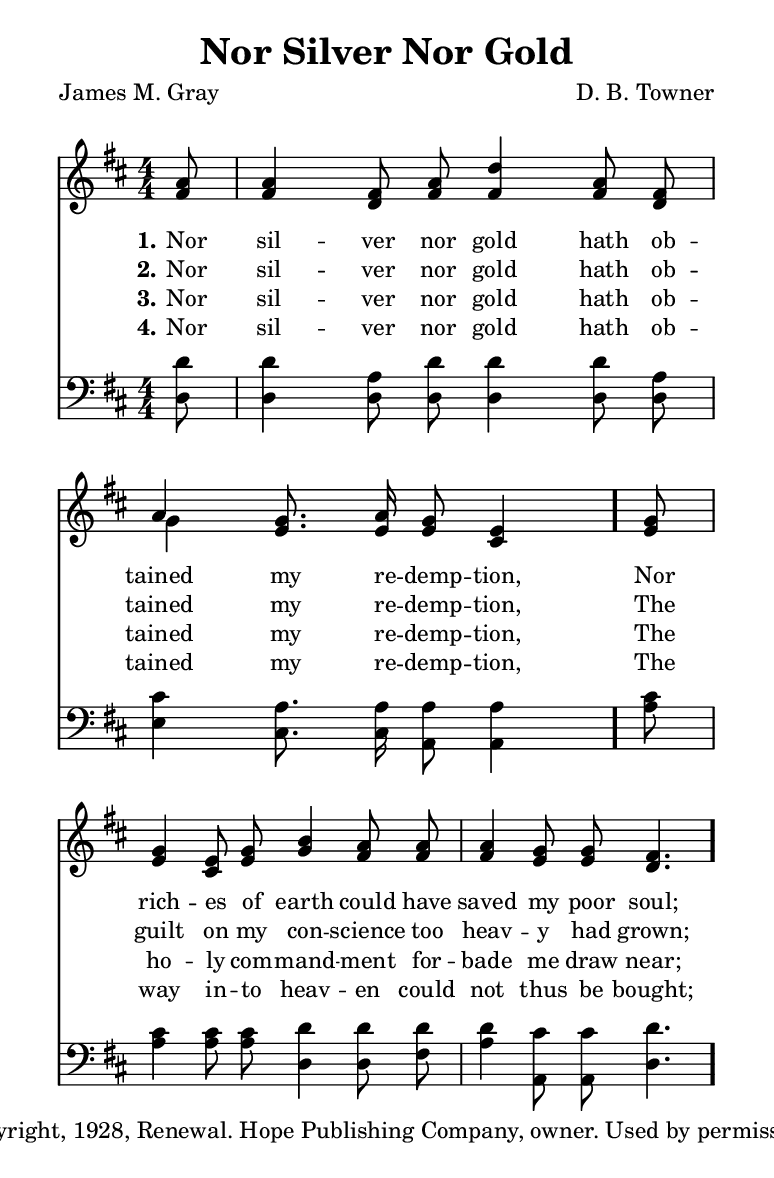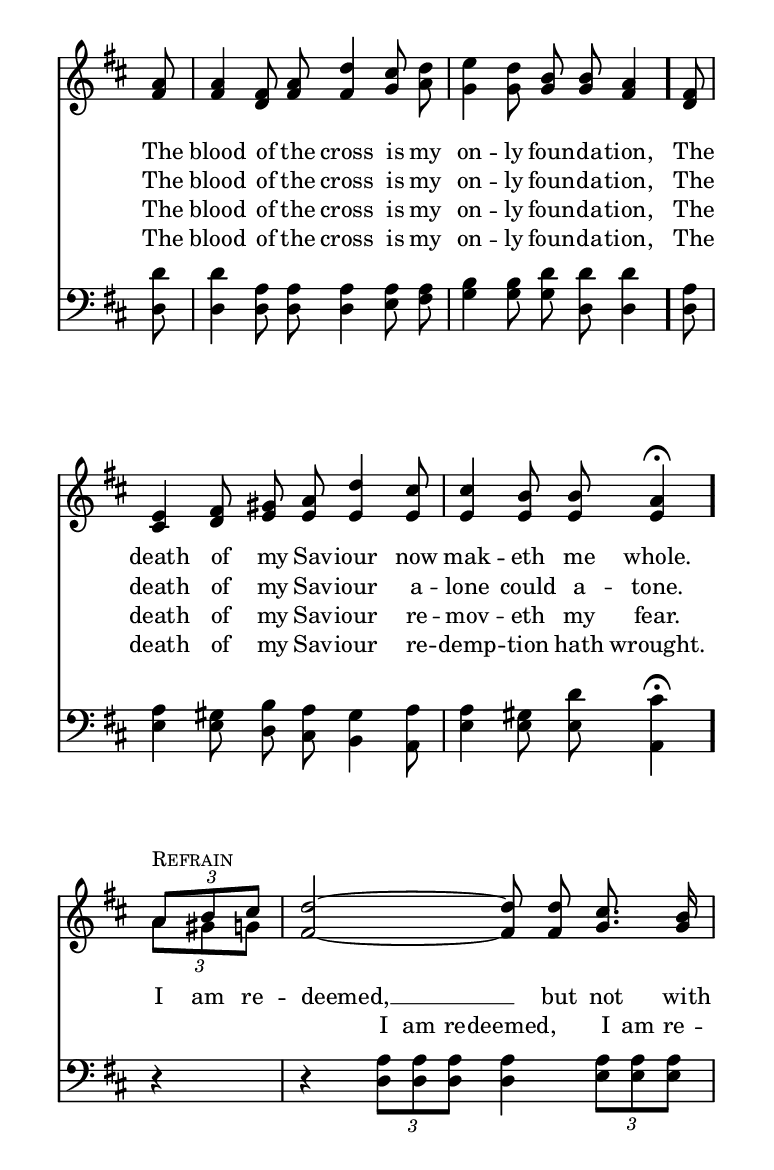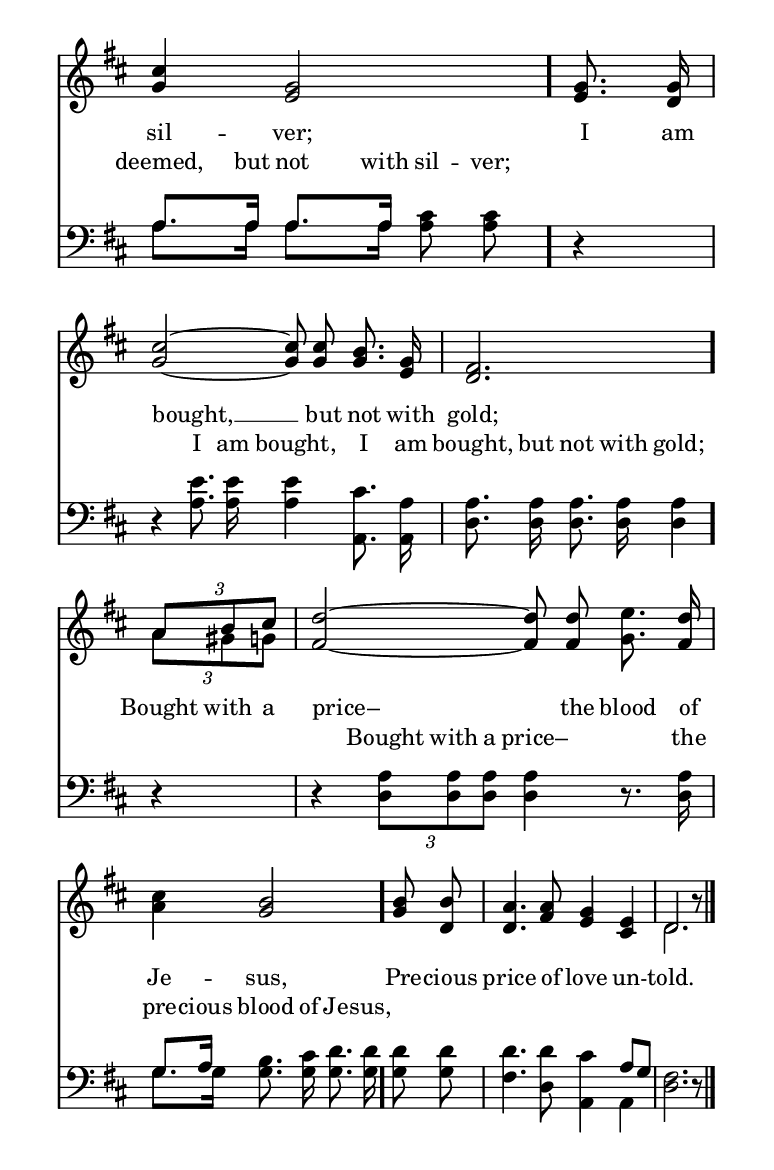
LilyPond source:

\include "common/global.ily"
\paper {
  \include "common/paper.ily"
  ragged-last-bottom = ##t
  page-count = #(cond (is-eogsized 2) (#t #f))
  system-count = #(cond (is-eogsized 6) (#t #f)) % original has 7
  systems-per-page = #(cond (is-eogsized 4) (#t #f))
}

\header{
  hymnnumber = "177"
  title = "Nor Silver Nor Gold"
  tunename = ""
  meter = ""
  poet = "James M. Gray"
  composer = "D. B. Towner"
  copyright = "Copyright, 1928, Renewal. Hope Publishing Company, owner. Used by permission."
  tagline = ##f
}

ta = { \tempo 4=80 }
tb = { \tempo 4=40 }

global = {
  \include "common/overrides.ily"
  \override Staff.TimeSignature.style = #'numbered
  \time 4/4
  \override Score.MetronomeMark.transparent = ##t % hide all fermata changes too
  \ta
  \key d \major
  \partial 8
  \autoBeamOff
}

patternA = { c8 | c4 c8 c c4 c8 c | c4 c8. c16 c8 c4 }
patternB = { c8 | c4 c8 c c4 c8 c | c4 c8 c c4. }
patternC = { c8 | c4 c8 c c4 c8 c | c4 c8 c c c4 }
patternD = { c8 | c4 c8 c c c4 c8 | c4 c8 c c4 }

notesSoprano = {
\global
\relative c'' {

  a8 | a4 fis8 a d4 a8 fis | a4 g8. a16 g8 e4
  g8 | g4 e8 g b4 a8 a | a4 g8 g fis4.
  a8 | a4 fis8 a d4 cis8 d | e4 d8 b b a4
  fis8 | e4 fis8 gis a d4 cis8 | cis4 b8 b \tb a4 \fermata \ta

  << s^\markup { \small \caps "Refrain" }
  { \tuplet 3/2 { a8[ b cis] } | d2 ~ d8 d8 cis8. b16 | cis4 g2 } >>
  g8. g16 | cis2 ~ cis8 cis8 b8. g16 | fis2.
  \tuplet 3/2 { a8[ b cis] } | d2 ~ d8 d8 e8. d16 | cis4 b2
  b8 b | a4. a8 g4 e | d2. r8

  \bar "|."

}
}

notesAlto = {
\global
\relative e' {

  \changePitch \patternA { fis | fis d fis fis fis d | g e e e cis }
  \changePitch \patternB { e | e cis e g fis fis | fis e e d }
  \changePitch \patternC { fis | fis d fis fis g a | g g g g fis }
  \changePitch \patternD { d | cis d e e e e | e e e e }

  \tuplet 3/2 { a8[ gis g] } | fis2 ~ fis8 fis8 g8. g16 | g4 e2
  e8. d16 | g2 ~ g8 g8 g8. e16 | d2.
  \tuplet 3/2 { a'8[ gis g] } | fis2 ~ fis8 fis8 g8. fis16 | a4 g2
  g8 d | d4. fis8 e4 cis | d2. r8

}
}

notesTenor = {
\global
\relative a {

  \changePitch \patternA { d | d a d d d a | cis a a a a }
  \changePitch \patternB { cis | cis cis cis d d d | d cis cis d }
  \changePitch \patternC { d | d a a a a a | b b d d d }
  \changePitch \patternD { a | a gis b a gis a | a gis d' cis }

  r4 | r \tuplet 3/2 { a8[ a a] } a4 \tuplet 3/2 { a8[ a a] } | a8. a16 a8. a16 cis8 cis
  r4 | r4 e8. e16 e4 cis8. a16 | a8. a16 a8. a16 a4
  r4 | r \tuplet 3/2 { a8[ a a] } a4 r8. a16 | g8. a16 b8. cis16 d8. d16
  d8 d8 | d4. d8 cis4 a8[ g] | fis2. r8

}
}

notesBass = {
\global
\relative f {

  \changePitch \patternA { d | d d d d d d | e cis cis a a }
  \changePitch \patternB { a' | a a a d, d fis | a a, a d }
  \changePitch \patternC { d | d d d d e fis | g g g d d }
  \changePitch \patternD { d | e e d cis b a | e' e e a, \fermata }

  r4 | r \tuplet 3/2 { d8[ d d] } d4 \tuplet 3/2 { e8[ e e] } | a8. a16 a8. a16 a8 a
  r4 | r4 a8. a16 a4 a,8. a16 | d8. d16 d8. d16 d4
  r4 | r \tuplet 3/2 { d8[ d d] } d4 r8. d16 | g8. g16 g8. g16 g8. g16
  g8 g8 | fis4. d8 a4 a | d2. r8

}
}

Refrain = \lyricmode {

{ \mon } I am re -- { \moff } deemed, __ but not with sil -- ver; \bar "."
I am bought, __ but not with gold; \bar "."
{ \mon } Bought with a { \moff } price– the blood of Je -- sus, \bar "."
Pre -- cious price of love un -- told. \bar "."

}

wordsA = \lyricmode {
\set stanza = "1."

Nor sil -- ver nor gold hath ob -- tained my re -- demp -- tion, \bar "."
Nor rich -- es of earth could have saved my poor soul; \bar "."
The blood of the cross is my on -- ly foun -- da -- tion, \bar "."
The death of my Sav -- iour now mak -- eth me whole. \bar "."

}

wordsB = \lyricmode {
\set stanza = "2."

Nor sil -- ver nor gold hath ob -- tained my re -- demp -- tion,
The guilt on my con -- science too heav -- y had grown;
The blood of the cross is my on -- ly foun -- da -- tion,
The death of my Sav -- iour a -- lone could a -- tone.

\Refrain

}

wordsC = \lyricmode {
\set stanza = "3."

Nor sil -- ver nor gold hath ob -- tained my re -- demp -- tion,
The ho -- ly com -- mand -- ment for -- bade me draw near;
The blood of the cross is my on -- ly foun -- da -- tion,
The death of my Sav -- iour re -- mov -- eth my fear.

}

wordsD = \lyricmode {
\set stanza = "4."

Nor sil -- ver nor gold hath ob -- tained my re -- demp -- tion,
The way in -- to heav -- en could not thus be bought;
The blood of the cross is my on -- ly foun -- da -- tion,
The death of my Sav -- iour re -- demp -- tion hath wrought.

}

underWords = \lyricmode {

{ \repeat unfold 46 \skip 4 }
{ \mon } I am re -- deemed, I am re -- deemed, { \moff } but not with sil -- ver;
I am bought, I am bought, but not with gold;
{ \mon } Bought with a { \moff } price– the pre -- cious blood of Je -- sus,

}

\score {
  \context ChoirStaff <<
    \context Staff = upper <<
      \set Staff.autoBeaming = ##f
      \set ChoirStaff.systemStartDelimiter = #'SystemStartBar
      \set ChoirStaff.printPartCombineTexts = ##f
      \partcombine #'(2 . 9) \notesSoprano \notesAlto
      \context NullVoice = sopranos { \voiceOne << \notesSoprano >> }
      \context NullVoice = altos { \voiceTwo << \notesAlto >> }
      \context Lyrics = one   \lyricsto sopranos \wordsA
      \context Lyrics = two   \lyricsto sopranos \wordsB
      \context Lyrics = three \lyricsto sopranos \wordsC
      \context Lyrics = four  \lyricsto sopranos \wordsD
    >>
    \context Staff = men <<
      \clef bass
      \set ChoirStaff.printPartCombineTexts = ##f
      \partcombine #'(2 . 9) \notesTenor \notesBass
      \context NullVoice = tenors { \voiceOne << \notesTenor >> }
      \context NullVoice = basses { \voiceTwo << \notesBass >> }
    >>
    \context Lyrics = four \lyricsto tenors \underWords
  >>
  \layout {
    \include "common/layout.ily"
  }
  \midi{
    \include "common/midi.ily"
  }
}

\version "2.19.49"  % necessary for upgrading to future LilyPond versions.

% vi:set et ts=2 sw=2 ai nocindent syntax=lilypond:
